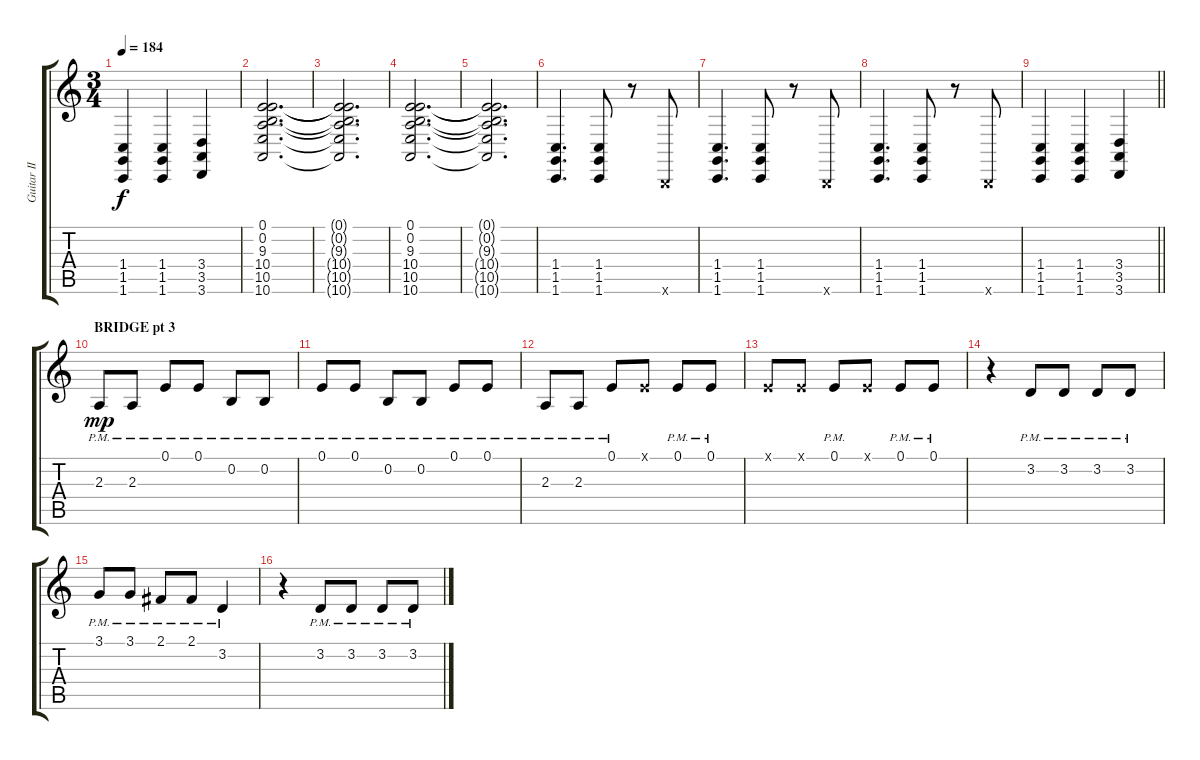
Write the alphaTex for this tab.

\track ("Guitar II BF#BGBE " "Guitar II ") {instrument voiceoohs}
\staff {score tabs}
\tuning (E4 B3 G3 B2 Gb2 B1) {hide}
\ts (3 4)
\tempo 184
\clef g2
\ks c
(1.4 1.5 1.6).4{dy f} (1.4 1.5 1.6).4 (3.4 3.5 3.6).4 |
(0.1 0.2 9.3 10.4 10.5 10.6).2{d} |
(0.1{t} 0.2{t} 9.3{t} 10.4{t} 10.5{t} 10.6{t}).2{d} |
(0.1 0.2 9.3 10.4 10.5 10.6).2{d} |
(0.1{t} 0.2{t} 9.3{t} 10.4{t} 10.5{t} 10.6{t}).2{d} |
(1.4 1.5 1.6).4{d} (1.4 1.5 1.6).8 r.8 0.6{x}.8 |
(1.4 1.5 1.6).4{d} (1.4 1.5 1.6).8 r.8 0.6{x}.8 |
(1.4 1.5 1.6).4{d} (1.4 1.5 1.6).8 r.8 0.6{x}.8 |
\barLineRight lightlight
(1.4 1.5 1.6).4 (1.4 1.5 1.6).4 (3.4 3.5 3.6).4 |
\section ("" "BRIDGE pt 3")
2.3{pm}.8{dy mp} 2.3{pm}.8 0.1{pm}.8 0.1{pm}.8 0.2{pm}.8 0.2{pm}.8 |
0.1{pm}.8 0.1{pm}.8 0.2{pm}.8 0.2{pm}.8 0.1{pm}.8 0.1{pm}.8 |
2.3{pm}.8 2.3{pm}.8 0.1{pm}.8 0.1{x}.8 0.1{pm}.8 0.1{pm}.8 |
0.1{x}.8 0.1{x}.8 0.1{pm}.8 0.1{x}.8 0.1{pm}.8 0.1{pm}.8 |
r.4 3.2{pm}.8 3.2{pm}.8 3.2{pm}.8 3.2{pm}.8 |
3.1{pm}.8 3.1{pm}.8 2.1{pm}.8 2.1{pm}.8 3.2{pm}.4 |
r.4 3.2{pm}.8 3.2{pm}.8 3.2{pm}.8 3.2{pm}.8
